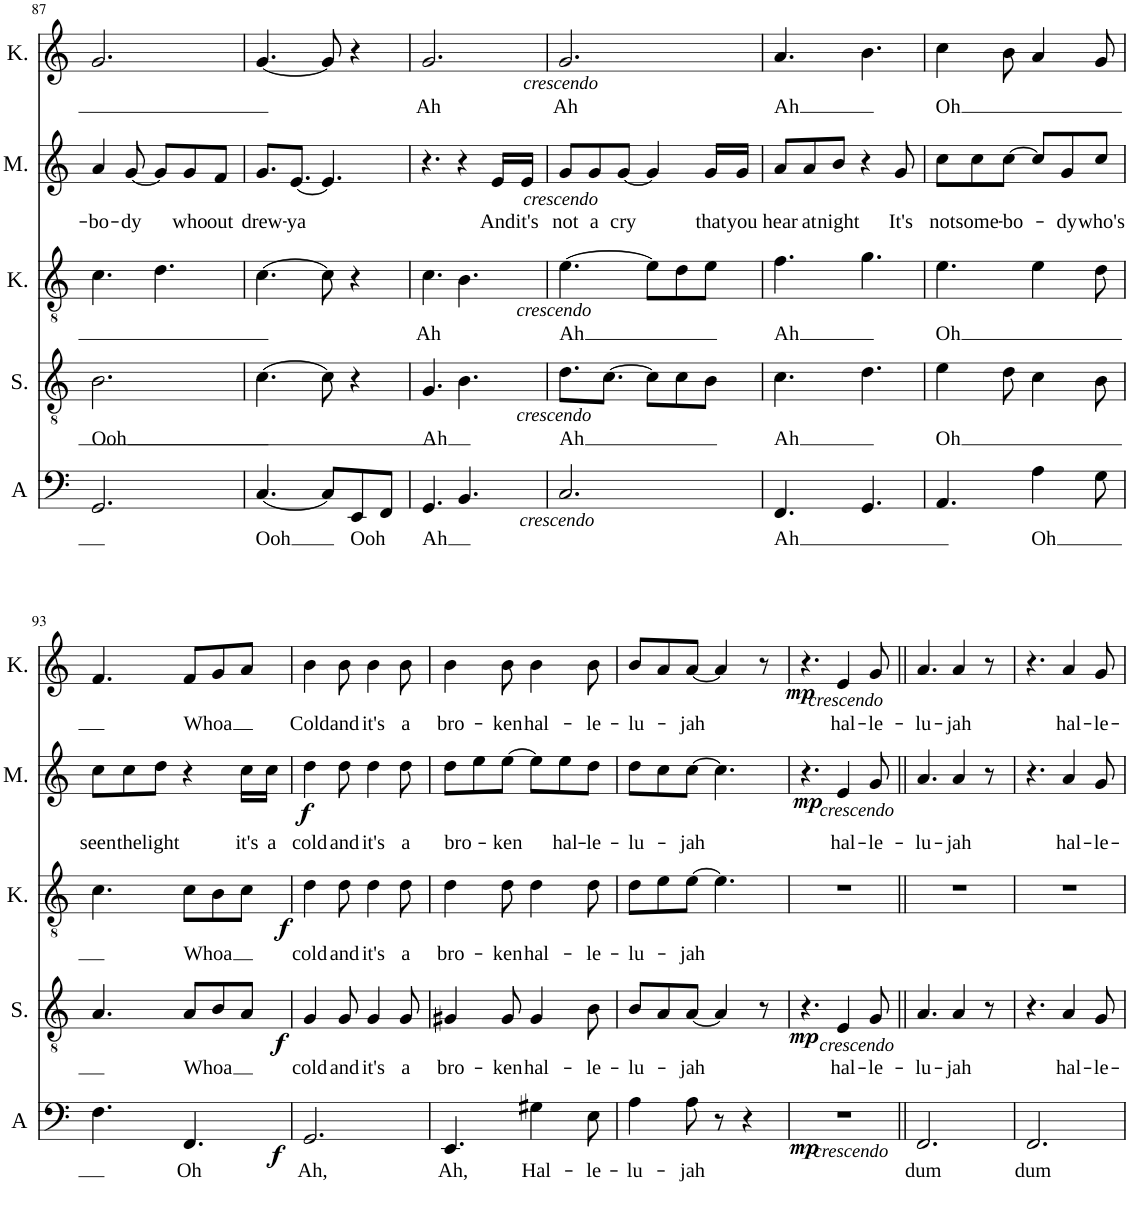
**kern	**text	**dynam	**kern	**text	**dynam	**kern	**text	**dynam	**kern	**text	**dynam	**kern	**text	**dynam
*part5	*part5	*part5	*part4	*part4	*part4	*part3	*part3	*part3	*part2	*part2	*part2	*part1	*part1	*part1
*staff5	*staff5	*staff5	*staff4	*staff4	*staff4	*staff3	*staff3	*staff3	*staff2	*staff2	*staff2	*staff1	*staff1	*staff1
*I"Avi	*	*	*I"Scott	*	*	*I"Kevin	*	*	*I"Mitch	*	*	*I"Kirstie	*	*
*I'A	*	*	*I'S.	*	*	*I'K.	*	*	*I'M.	*	*	*I'K.	*	*
!!LO:PB:g=z
*clefF4	*	*	*clefGv2	*	*	*clefGv2	*	*	*clefG2	*	*	*clefG2	*	*
*k[]	*	*	*k[]	*	*	*k[]	*	*	*k[]	*	*	*k[]	*	*
*M6/8	*	*	*M6/8	*	*	*M6/8	*	*	*M6/8	*	*	*M6/8	*	*
=87	=87	=87	=87	=87	=87	=87	=87	=87	=87	=87	=87	=87	=87	=87
!	!	!	!	!LO:LY:b	!	!	!	!	!	!LO:LY:b	!	!	!	!
2.GG/	.	.	2.B\	Ooh	.	4.c\	.	.	4a/	-bo-	.	2.g/	.	.
!	!	!	!	!	!	!	!	!	!	!LO:LY:b	!	!	!	!
.	.	.	.	.	.	.	.	.	[8g/	-dy	.	.	.	.
.	.	.	.	.	.	4.d\	.	.	8g/L]	.	.	.	.	.
!	!	!	!	!	!	!	!	!	!	!LO:LY:b	!	!	!	!
.	.	.	.	.	.	.	.	.	8g/	who	.	.	.	.
!	!	!	!	!	!	!	!	!	!	!LO:LY:b	!	!	!	!
.	.	.	.	.	.	.	.	.	8f/J	out	.	.	.	.
=88	=88	=88	=88	=88	=88	=88	=88	=88	=88	=88	=88	=88	=88	=88
!	!LO:LY:b	!	!	!	!	!	!	!	!	!LO:LY:b	!	!	!	!
[4.C/	Ooh	.	[4.c\	.	.	[4.c\	.	.	8.g/L	drew-	.	[4.g/	.	.
!	!	!	!	!	!	!	!	!	!	!LO:LY:b	!	!	!	!
.	.	.	.	.	.	.	.	.	[8.e/J	-ya	.	.	.	.
8C/L]	.	.	8c\]	.	.	8c\]	.	.	4.e/]	.	.	8g/]	.	.
!	!LO:LY:b	!	!	!	!	!	!	!	!	!	!	!	!	!
8EE/	Ooh	.	4r	.	.	4r	.	.	.	.	.	4r	.	.
8FF/J	.	.	.	.	.	.	.	.	.	.	.	.	.	.
=89	=89	=89	=89	=89	=89	=89	=89	=89	=89	=89	=89	=89	=89	=89
!	!LO:LY:b	!	!	!LO:LY:b	!	!	!LO:LY:b	!	!	!	!	!	!LO:LY:b	!
4.GG/	Ah	.	4.G/	Ah	.	4.c\	Ah	.	4.r	.	.	2.g/	Ah	.
4.BB/	.	.	4.B\	.	.	4.B\	.	.	4r	.	.	.	.	.
!	!	!	!	!	!	!	!	!	!	!LO:LY:b	!	!	!	!
.	.	.	.	.	.	.	.	.	16e/LL	And	.	.	.	.
!	!	!	!	!	!	!	!	!	!	!LO:LY:b	!	!	!	!
.	.	.	.	.	.	.	.	.	16e/JJ	it's	.	.	.	.
=90	=90	=90	=90	=90	=90	=90	=90	=90	=90	=90	=90	=90	=90	=90
!	!	!LO:DY:b	!	!LO:LY:b	!LO:DY:b	!	!LO:LY:b	!LO:DY:b	!	!LO:LY:b	!LO:DY:b	!	!LO:LY:b	!LO:DY:b
2.C/	.	other-dynamics	8.d\L	Ah	other-dynamics	[4.e\	Ah	other-dynamics	8g/L	not	other-dynamics	2.g/	Ah	other-dynamics
!	!	!	!	!	!	!	!	!	!	!LO:LY:b	!	!	!	!
.	.	.	.	.	.	.	.	.	8g/	a	.	.	.	.
.	.	.	[8.c\J	.	.	.	.	.	.	.	.	.	.	.
!	!	!	!	!	!	!	!	!	!	!LO:LY:b	!	!	!	!
.	.	.	.	.	.	.	.	.	[8g/J	cry	.	.	.	.
.	.	.	8c\L]	.	.	8e\L]	.	.	4g/]	.	.	.	.	.
.	.	.	8c\	.	.	8d\	.	.	.	.	.	.	.	.
!	!	!	!	!	!	!	!	!	!	!LO:LY:b	!	!	!	!
.	.	.	8B\J	.	.	8e\J	.	.	16g/LL	that	.	.	.	.
!	!	!	!	!	!	!	!	!	!	!LO:LY:b	!	!	!	!
.	.	.	.	.	.	.	.	.	16g/JJ	you	.	.	.	.
=91	=91	=91	=91	=91	=91	=91	=91	=91	=91	=91	=91	=91	=91	=91
!	!LO:LY:b	!	!	!LO:LY:b	!	!	!LO:LY:b	!	!	!LO:LY:b	!	!	!LO:LY:b	!
4.FF/	Ah	.	4.c\	Ah	.	4.f\	Ah	.	8a/L	hear	.	4.a/	Ah	.
!	!	!	!	!	!	!	!	!	!	!LO:LY:b	!	!	!	!
.	.	.	.	.	.	.	.	.	8a/	at	.	.	.	.
!	!	!	!	!	!	!	!	!	!	!LO:LY:b	!	!	!	!
.	.	.	.	.	.	.	.	.	8b/J	night	.	.	.	.
4.GG/	.	.	4.d\	.	.	4.g\	.	.	4r	.	.	4.b\	.	.
!	!	!	!	!	!	!	!	!	!	!LO:LY:b	!	!	!	!
.	.	.	.	.	.	.	.	.	8g/	It's	.	.	.	.
=92	=92	=92	=92	=92	=92	=92	=92	=92	=92	=92	=92	=92	=92	=92
!	!	!	!	!LO:LY:b	!	!	!LO:LY:b	!	!	!LO:LY:b	!	!	!LO:LY:b	!
4.AA/	.	.	4e\	Oh	.	4.e\	Oh	.	8cc\L	not	.	4cc\	Oh	.
!	!	!	!	!	!	!	!	!	!	!LO:LY:b	!	!	!	!
.	.	.	.	.	.	.	.	.	8cc\	some-	.	.	.	.
!	!	!	!	!	!	!	!	!	!	!LO:LY:b	!	!	!	!
.	.	.	8d\	.	.	.	.	.	[8cc\J	-bo-	.	8b\	.	.
!	!LO:LY:b	!	!	!	!	!	!	!	!	!	!	!	!	!
4A\	Oh	.	4c\	.	.	4e\	.	.	8cc/L]	.	.	4a/	.	.
!	!	!	!	!	!	!	!	!	!	!LO:LY:b	!	!	!	!
.	.	.	.	.	.	.	.	.	8g/	-dy	.	.	.	.
!	!	!	!	!	!	!	!	!	!	!LO:LY:b	!	!	!	!
8G\	.	.	8B\	.	.	8d\	.	.	8cc/J	who's	.	8g/	.	.
!!LO:LB:g=z
=93	=93	=93	=93	=93	=93	=93	=93	=93	=93	=93	=93	=93	=93	=93
!	!	!	!	!	!	!	!	!	!	!LO:LY:b	!	!	!	!
4.F\	.	.	4.A/	.	.	4.c\	.	.	8cc\L	seen	.	4.f/	.	.
!	!	!	!	!	!	!	!	!	!	!LO:LY:b	!	!	!	!
.	.	.	.	.	.	.	.	.	8cc\	the	.	.	.	.
!	!	!	!	!	!	!	!	!	!	!LO:LY:b	!	!	!	!
.	.	.	.	.	.	.	.	.	8dd\J	light	.	.	.	.
!	!LO:LY:b	!	!	!LO:LY:b	!	!	!LO:LY:b	!	!	!	!	!	!LO:LY:b	!
4.FF/	Oh	.	8A/L	Whoa	.	8c\L	Whoa	.	4r	.	.	8f/L	Whoa	.
.	.	.	8B/	.	.	8B\	.	.	.	.	.	8g/	.	.
!	!	!	!	!	!	!	!	!	!	!LO:LY:b	!	!	!	!
.	.	.	8A/J	.	.	8c\J	.	.	16cc\LL	it's	.	8a/J	.	.
!	!	!	!	!	!	!	!	!	!	!LO:LY:b	!LO:DY:b	!	!	!
.	.	.	.	.	.	.	.	.	16cc\JJ	a	f	.	.	.
=94	=94	=94	=94	=94	=94	=94	=94	=94	=94	=94	=94	=94	=94	=94
!	!LO:LY:b	!LO:DY:b	!	!LO:LY:b	!LO:DY:b	!	!LO:LY:b	!LO:DY:b	!	!LO:LY:b	!	!	!LO:LY:b	!
2.GG/	Ah,	f	4G/	cold	f	4d\	cold	f	4dd\	cold	.	4b\	Cold	.
!	!	!	!	!LO:LY:b	!	!	!LO:LY:b	!	!	!LO:LY:b	!	!	!LO:LY:b	!
.	.	.	8G/	and	.	8d\	and	.	8dd\	and	.	8b\	and	.
!	!	!	!	!LO:LY:b	!	!	!LO:LY:b	!	!	!LO:LY:b	!	!	!LO:LY:b	!
.	.	.	4G/	it's	.	4d\	it's	.	4dd\	it's	.	4b\	it's	.
!	!	!	!	!LO:LY:b	!	!	!LO:LY:b	!	!	!LO:LY:b	!	!	!LO:LY:b	!
.	.	.	8G/	a	.	8d\	a	.	8dd\	a	.	8b\	a	.
=95	=95	=95	=95	=95	=95	=95	=95	=95	=95	=95	=95	=95	=95	=95
!	!LO:LY:b	!	!	!LO:LY:b	!	!	!LO:LY:b	!	!	!LO:LY:b	!	!	!LO:LY:b	!
4.EE/	Ah,	.	4G#X/	bro-	.	4d\	bro-	.	8dd\L	bro-	.	4b\	bro-	.
.	.	.	.	.	.	.	.	.	8ee\	.	.	.	.	.
!	!	!	!	!LO:LY:b	!	!	!LO:LY:b	!	!	!LO:LY:b	!	!	!LO:LY:b	!
.	.	.	8G#/	-ken	.	8d\	-ken	.	[8ee\J	-ken	.	8b\	-ken	.
!	!LO:LY:b	!	!	!LO:LY:b	!	!	!LO:LY:b	!	!	!	!	!	!LO:LY:b	!
4G#X\	Hal-	.	4G#/	hal-	.	4d\	hal-	.	8ee\L]	.	.	4b\	hal-	.
!	!	!	!	!	!	!	!	!	!	!LO:LY:b	!	!	!	!
.	.	.	.	.	.	.	.	.	8ee\	hal-	.	.	.	.
!	!LO:LY:b	!	!	!LO:LY:b	!	!	!LO:LY:b	!	!	!LO:LY:b	!	!	!LO:LY:b	!
8E\	-le-	.	8B\	-le-	.	8d\	-le-	.	8dd\J	-le-	.	8b\	-le-	.
=96	=96	=96	=96	=96	=96	=96	=96	=96	=96	=96	=96	=96	=96	=96
!	!LO:LY:b	!	!	!LO:LY:b	!	!	!LO:LY:b	!	!	!LO:LY:b	!	!	!LO:LY:b	!
4A\	-lu-	.	8B/L	-lu-	.	8d\L	-lu-	.	8dd\L	-lu-	.	8b/L	-lu-	.
.	.	.	8A/	.	.	8e\	.	.	8cc\	.	.	8a/	.	.
!	!LO:LY:b	!	!	!LO:LY:b	!	!	!LO:LY:b	!	!	!LO:LY:b	!	!	!LO:LY:b	!
8A\	-jah	.	[8A/J	-jah	.	[8e\J	-jah	.	[8cc\J	-jah	.	[8a/J	-jah	.
8r	.	.	4A/]	.	.	4.e\]	.	.	4.cc\]	.	.	4a/]	.	.
4r	.	.	.	.	.	.	.	.	.	.	.	.	.	.
.	.	.	8r	.	.	.	.	.	.	.	.	8r	.	.
=97	=97	=97	=97	=97	=97	=97	=97	=97	=97	=97	=97	=97	=97	=97
!	!	!LO:DY:b	!	!	!	!	!	!	!	!	!	!	!	!
!	!	!LO:DY:n=1:b	!	!	!LO:DY:b	!	!	!	!	!	!LO:DY:b	!	!	!LO:DY:b
2.r	.	mp other-dynamics	4.r	.	mp	2.r	.	.	4.r	.	mp	4.r	.	mp
!	!	!	!	!LO:LY:b	!LO:DY:b	!	!	!	!	!LO:LY:b	!LO:DY:b	!	!LO:LY:b	!LO:DY:b
.	.	.	4E/	hal-	other-dynamics	.	.	.	4e/	hal-	other-dynamics	4e/	hal-	other-dynamics
!	!	!	!	!LO:LY:b	!	!	!	!	!	!LO:LY:b	!	!	!LO:LY:b	!
.	.	.	8G/	-le-	.	.	.	.	8g/	-le-	.	8g/	-le-	.
=98||	=98||	=98||	=98||	=98||	=98||	=98||	=98||	=98||	=98||	=98||	=98||	=98||	=98||	=98||
!	!LO:LY:b	!	!	!LO:LY:b	!	!	!	!	!	!LO:LY:b	!	!	!LO:LY:b	!
2.FF/	dum	.	4.A/	-lu-	.	2.r	.	.	4.a/	-lu-	.	4.a/	-lu-	.
!	!	!	!	!LO:LY:b	!	!	!	!	!	!LO:LY:b	!	!	!LO:LY:b	!
.	.	.	4A/	-jah	.	.	.	.	4a/	-jah	.	4a/	-jah	.
.	.	.	8r	.	.	.	.	.	8r	.	.	8r	.	.
=99	=99	=99	=99	=99	=99	=99	=99	=99	=99	=99	=99	=99	=99	=99
!	!LO:LY:b	!	!	!	!	!	!	!	!	!	!	!	!	!
2.FF/	dum	.	4.r	.	.	2.r	.	.	4.r	.	.	4.r	.	.
!	!	!	!	!LO:LY:b	!	!	!	!	!	!LO:LY:b	!	!	!LO:LY:b	!
.	.	.	4A/	hal-	.	.	.	.	4a/	hal-	.	4a/	hal-	.
!	!	!	!	!LO:LY:b	!	!	!	!	!	!LO:LY:b	!	!	!LO:LY:b	!
.	.	.	8G/	-le-	.	.	.	.	8g/	-le-	.	8g/	-le-	.
=	=	=	=	=	=	=	=	=	=	=	=	=	=	=
*-	*-	*-	*-	*-	*-	*-	*-	*-	*-	*-	*-	*-	*-	*-
